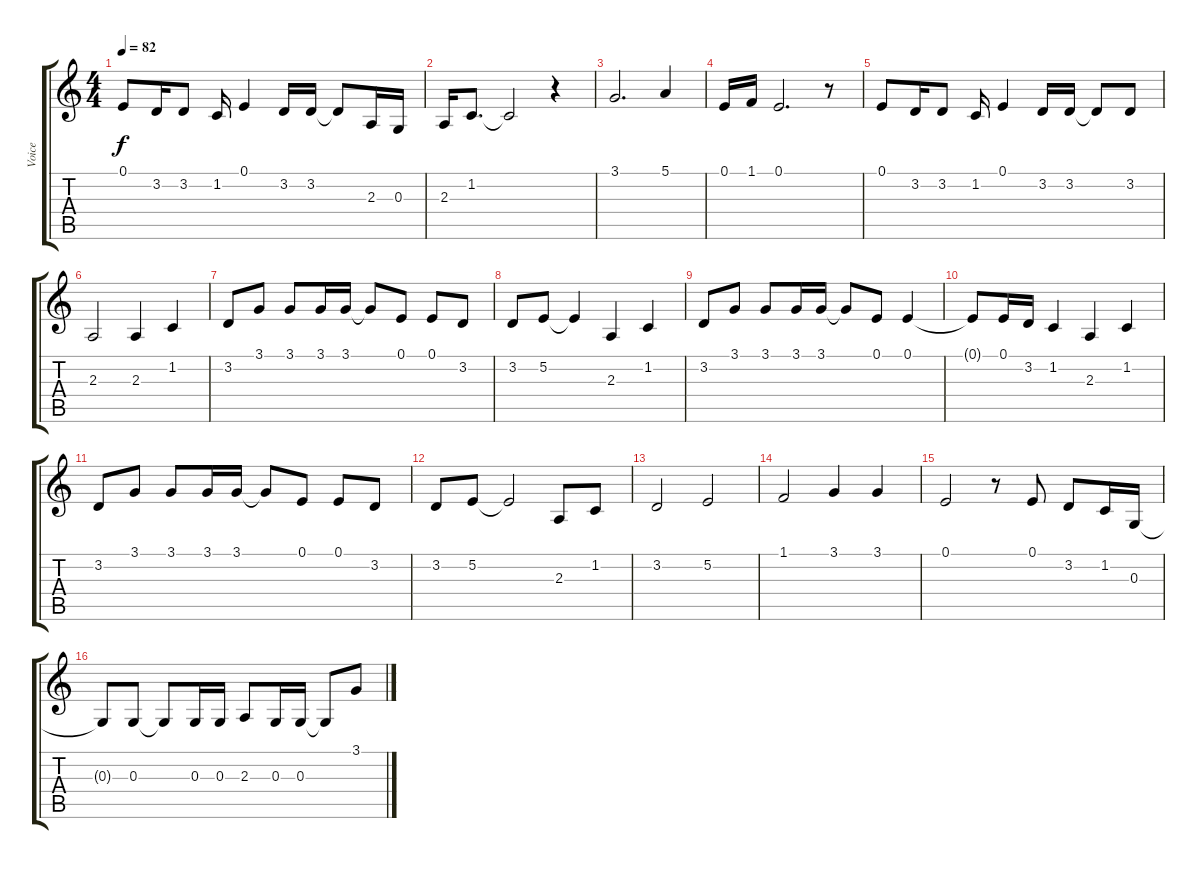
\track ("Voice" "Voice") {instrument acousticgrandpiano}
\staff {score tabs}
\tuning (E4 B3 G3 D3 A2 E2) {hide}
\ts (4 4)
\tempo 82
\clef g2
\ks c
0.1.8{dy f} 3.2.16 3.2.8 1.2.16 0.1.4 3.2.16 3.2.16 3.2{t}.8 2.3.16 0.3.16 |
2.3.16 1.2.8{d} 1.2{t}.2 r.4 |
3.1.2{d} 5.1.4 |
0.1.16 1.1.16 0.1.2{d} r.8 |
0.1.8 3.2.16 3.2.8 1.2.16 0.1.4 3.2.16 3.2.16 3.2{t}.8 3.2.8 |
2.3.2 2.3.4 1.2.4 |
3.2.8 3.1.8 3.1.8 3.1.16 3.1.16 3.1{t}.8 0.1.8 0.1.8 3.2.8 |
3.2.8 5.2.8 5.2{t}.4 2.3.4 1.2.4 |
3.2.8 3.1.8 3.1.8 3.1.16 3.1.16 3.1{t}.8 0.1.8 0.1.4 |
0.1{t}.8 0.1.16 3.2.16 1.2.4 2.3.4 1.2.4 |
3.2.8 3.1.8 3.1.8 3.1.16 3.1.16 3.1{t}.8 0.1.8 0.1.8 3.2.8 |
3.2.8 5.2.8 5.2{t}.2 2.3.8 1.2.8 |
3.2.2 5.2.2 |
1.1.2 3.1.4 3.1.4 |
0.1.2 r.8 0.1.8 3.2.8 1.2.16 0.3.16 |
0.3{t}.8 0.3.8 0.3{t}.8 0.3.16 0.3.16 2.3.8 0.3.16 0.3.16 0.3{t}.8 3.1.8
